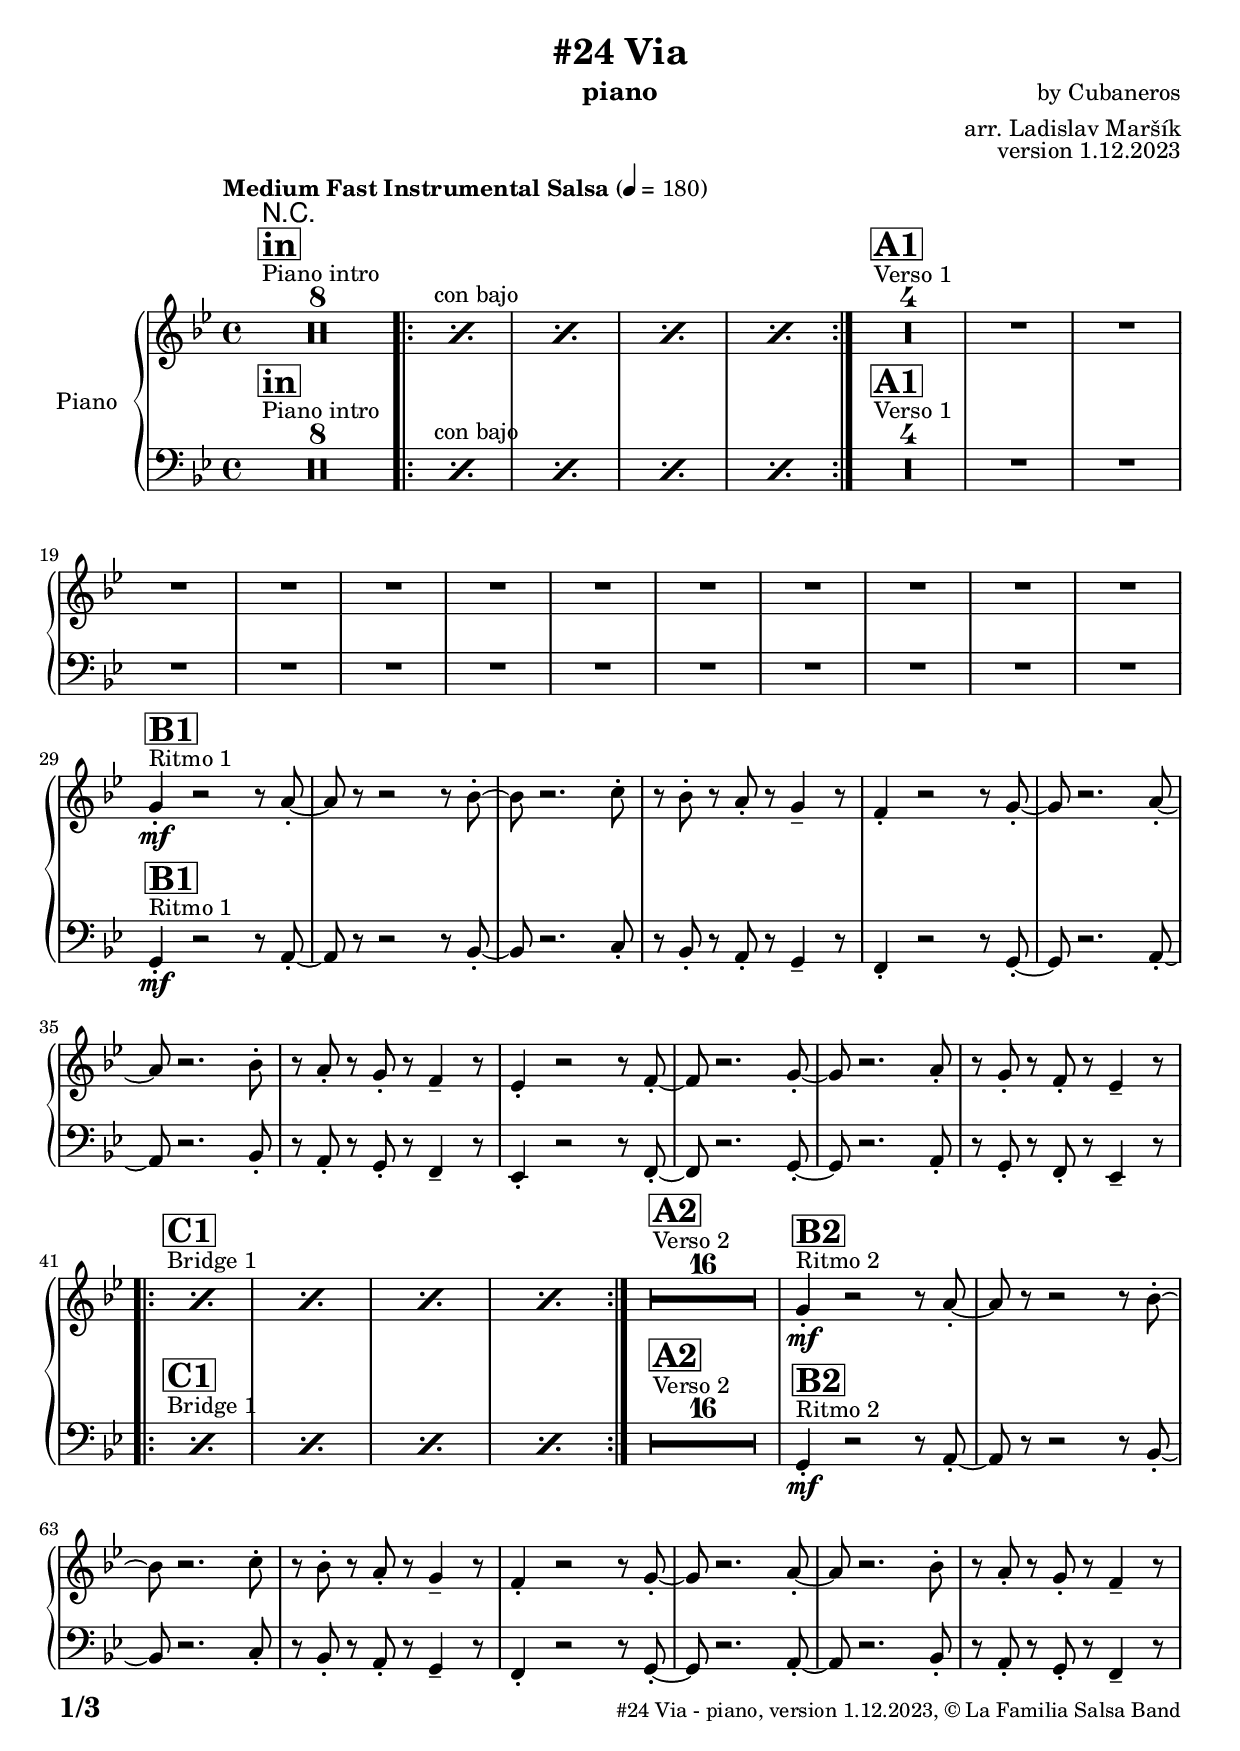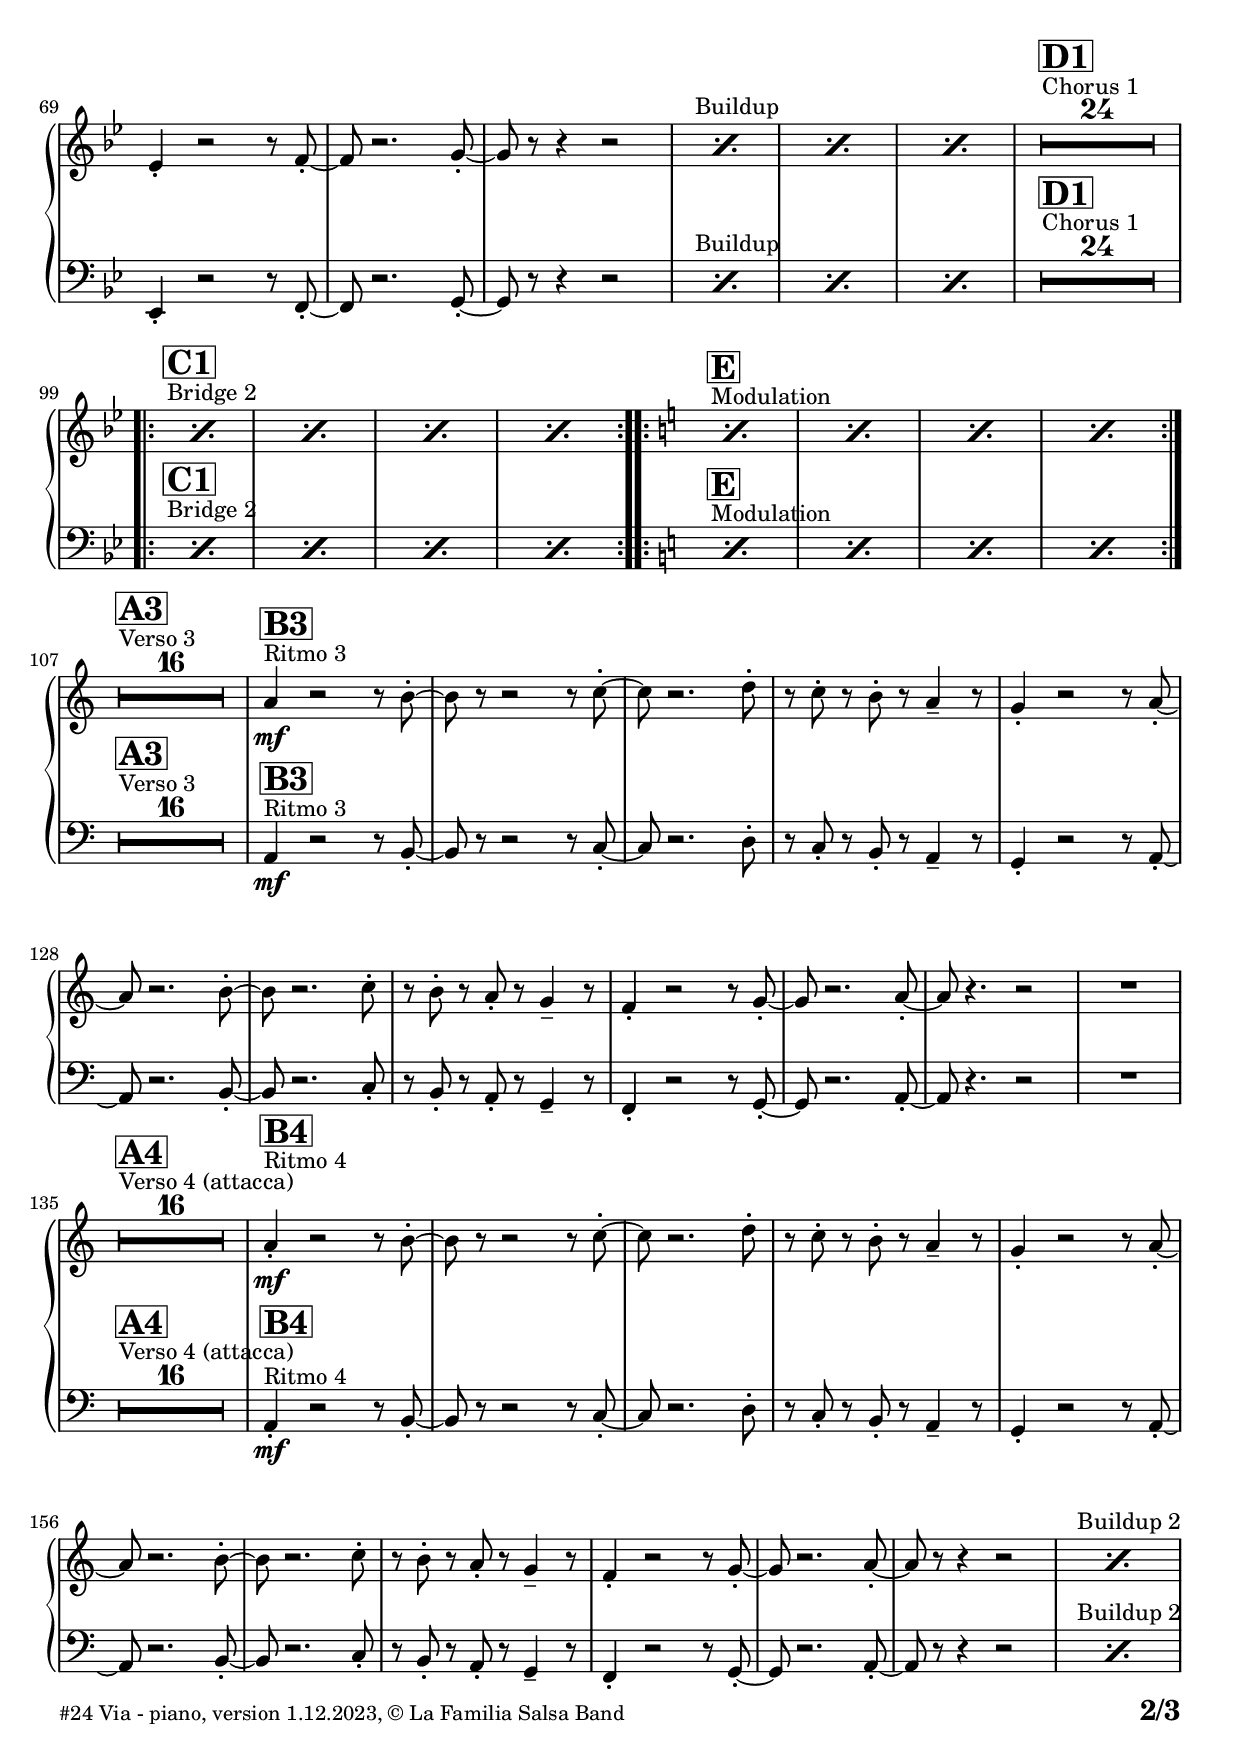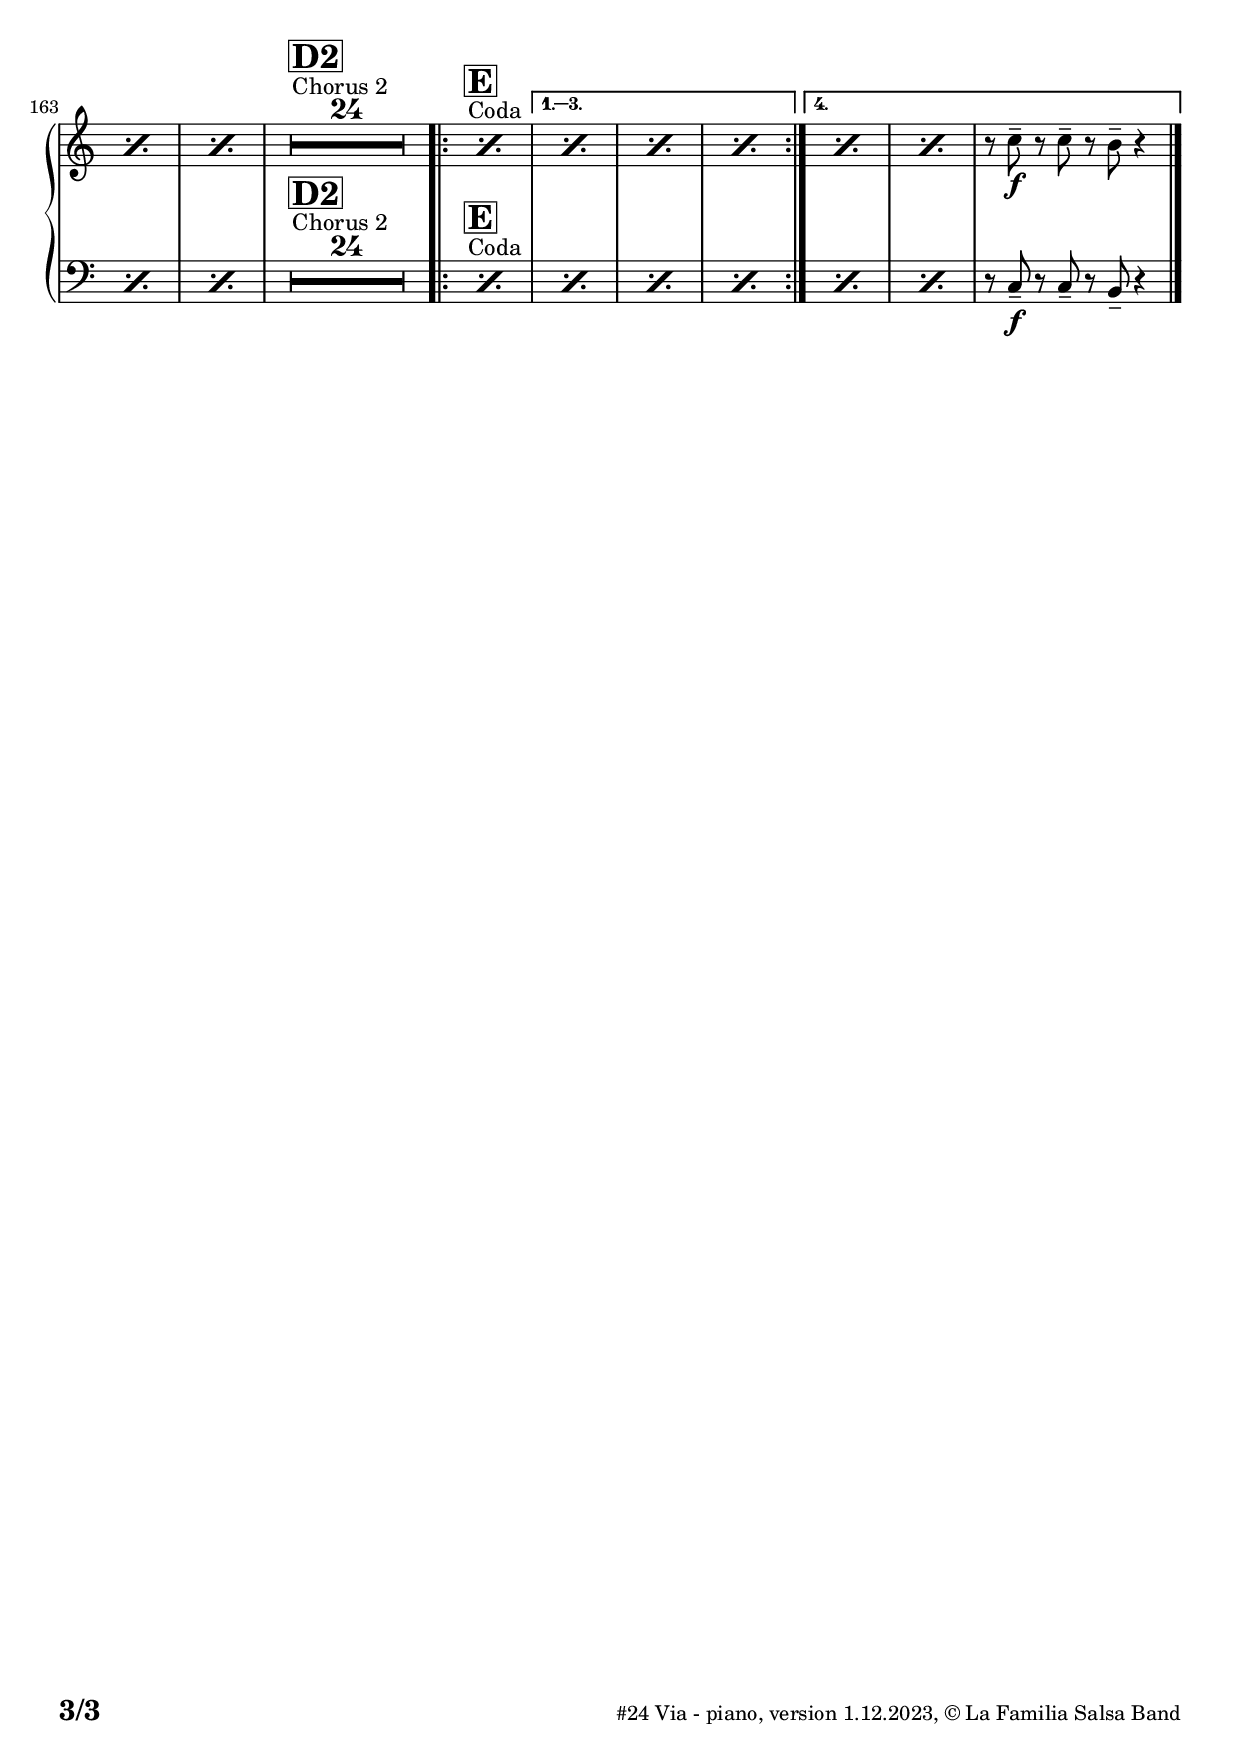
\version "2.24.0"

% Sheet revision 2022_09

\header {
  title = "#24 Via"
  instrument = "piano"
  composer = "by Cubaneros"
  arranger = "arr. Ladislav Maršík"
  opus = "version 1.12.2023"
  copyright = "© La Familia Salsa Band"
}

inst =
#(define-music-function
  (string)
  (string?)
  #{ <>^\markup \abs-fontsize #16 \bold \box #string #})

makePercent = #(define-music-function (note) (ly:music?)
                 (make-music 'PercentEvent 'length (ly:music-length note)))

#(define (test-stencil grob text)
   (let* ((orig (ly:grob-original grob))
          (siblings (ly:spanner-broken-into orig)) ; have we been split?
          (refp (ly:grob-system grob))
          (left-bound (ly:spanner-bound grob LEFT))
          (right-bound (ly:spanner-bound grob RIGHT))
          (elts-L (ly:grob-array->list (ly:grob-object left-bound 'elements)))
          (elts-R (ly:grob-array->list (ly:grob-object right-bound 'elements)))
          (break-alignment-L
           (filter
            (lambda (elt) (grob::has-interface elt 'break-alignment-interface))
            elts-L))
          (break-alignment-R
           (filter
            (lambda (elt) (grob::has-interface elt 'break-alignment-interface))
            elts-R))
          (break-alignment-L-ext (ly:grob-extent (car break-alignment-L) refp X))
          (break-alignment-R-ext (ly:grob-extent (car break-alignment-R) refp X))
          (num
           (markup text))
          (num
           (if (or (null? siblings)
                   (eq? grob (car siblings)))
               num
               (make-parenthesize-markup num)))
          (num (grob-interpret-markup grob num))
          (num-stil-ext-X (ly:stencil-extent num X))
          (num-stil-ext-Y (ly:stencil-extent num Y))
          (num (ly:stencil-aligned-to num X CENTER))
          (num
           (ly:stencil-translate-axis
            num
            (+ (interval-length break-alignment-L-ext)
               (* 0.5
                  (- (car break-alignment-R-ext)
                     (cdr break-alignment-L-ext))))
            X))
          (bracket-L
           (markup
            #:path
            0.1 ; line-thickness
            `((moveto 0.5 ,(* 0.5 (interval-length num-stil-ext-Y)))
              (lineto ,(* 0.5
                          (- (car break-alignment-R-ext)
                             (cdr break-alignment-L-ext)
                             (interval-length num-stil-ext-X)))
                      ,(* 0.5 (interval-length num-stil-ext-Y)))
              (closepath)
              (rlineto 0.0
                       ,(if (or (null? siblings) (eq? grob (car siblings)))
                            -1.0 0.0)))))
          (bracket-R
           (markup
            #:path
            0.1
            `((moveto ,(* 0.5
                          (- (car break-alignment-R-ext)
                             (cdr break-alignment-L-ext)
                             (interval-length num-stil-ext-X)))
                      ,(* 0.5 (interval-length num-stil-ext-Y)))
              (lineto 0.5
                      ,(* 0.5 (interval-length num-stil-ext-Y)))
              (closepath)
              (rlineto 0.0
                       ,(if (or (null? siblings) (eq? grob (last siblings)))
                            -1.0 0.0)))))
          (bracket-L (grob-interpret-markup grob bracket-L))
          (bracket-R (grob-interpret-markup grob bracket-R))
          (num (ly:stencil-combine-at-edge num X LEFT bracket-L 0.4))
          (num (ly:stencil-combine-at-edge num X RIGHT bracket-R 0.4)))
     num))

#(define-public (Measure_attached_spanner_engraver context)
   (let ((span '())
         (finished '())
         (event-start '())
         (event-stop '()))
     (make-engraver
      (listeners ((measure-counter-event engraver event)
                  (if (= START (ly:event-property event 'span-direction))
                      (set! event-start event)
                      (set! event-stop event))))
      ((process-music trans)
       (if (ly:stream-event? event-stop)
           (if (null? span)
               (ly:warning "You're trying to end a measure-attached spanner but you haven't started one.")
               (begin (set! finished span)
                 (ly:engraver-announce-end-grob trans finished event-start)
                 (set! span '())
                 (set! event-stop '()))))
       (if (ly:stream-event? event-start)
           (begin (set! span (ly:engraver-make-grob trans 'MeasureCounter event-start))
             (set! event-start '()))))
      ((stop-translation-timestep trans)
       (if (and (ly:spanner? span)
                (null? (ly:spanner-bound span LEFT))
                (moment<=? (ly:context-property context 'measurePosition) ZERO-MOMENT))
           (ly:spanner-set-bound! span LEFT
                                  (ly:context-property context 'currentCommandColumn)))
       (if (and (ly:spanner? finished)
                (moment<=? (ly:context-property context 'measurePosition) ZERO-MOMENT))
           (begin
            (if (null? (ly:spanner-bound finished RIGHT))
                (ly:spanner-set-bound! finished RIGHT
                                       (ly:context-property context 'currentCommandColumn)))
            (set! finished '())
            (set! event-start '())
            (set! event-stop '()))))
      ((finalize trans)
       (if (ly:spanner? finished)
           (begin
            (if (null? (ly:spanner-bound finished RIGHT))
                (set! (ly:spanner-bound finished RIGHT)
                      (ly:context-property context 'currentCommandColumn)))
            (set! finished '())))
       (if (ly:spanner? span)
           (begin
            (ly:warning "I think there's a dangling measure-attached spanner :-(")
            (ly:grob-suicide! span)
            (set! span '())))))))

\layout {
  \context {
    \Staff
    \consists #Measure_attached_spanner_engraver
    \override MeasureCounter.font-encoding = #'latin1
    \override MeasureCounter.font-size = 0
    \override MeasureCounter.outside-staff-padding = 2
    \override MeasureCounter.outside-staff-horizontal-padding = #0
  }
}

repeatBracket = #(define-music-function
                  (parser location N note)
                  (number? ly:music?)
                  #{
                    \override Staff.MeasureCounter.stencil =
                    #(lambda (grob) (test-stencil grob #{ #(string-append(number->string N) "x") #} ))
                    \startMeasureCount
                    \repeat volta #N { $note }
                    \stopMeasureCount
                  #}
                  )

upper = \new Voice \relative c'' {
  \set PianoStaff.instrumentName = \markup {
    \center-align { "Piano" }
  }
  \set Staff.midiInstrument = "piano"
  \set Staff.midiMaximumVolume = #0.7

\clef treble
  \key g \minor
  \time 4/4
  \tempo "Medium Fast Instrumental Salsa" 4 = 180

  s1*0
  ^\markup { "Piano intro" }
  \inst "in"
  R1*8

s1*0 ^\markup { "con bajo" }
\repeat volta 2 {  \repeat percent 4 { \makePercent s1 } }
  s1*0
  ^\markup { "Verso 1" }
  \inst "A1"
  R1*16 \break
  
      s1*0
  ^\markup { "Ritmo 1" }
  \inst "B1"
g4 \mf -. r2r8a8 -. ~| a8r8r2r8bes8 -. ~| bes8 r2.c8 -. | r8bes8 -. r8a8 -. r8g4 -- r8|
f4 -. r2r8g8 -. ~| g8r2.a8 -. ~| a8 r2.bes8 -. | r8a8 -. r8g8 -. r8f4 -- r8|
es4 -. r2r8f8 -. ~| f8r2.g8 -. ~| g8 r2.a8 -. | r8g8 -. r8f8 -. r8es4 -- r8| \break

   s1*0
  ^\markup { "Bridge 1" }
  \inst "C1"
\repeat volta 2 { s1*0  \repeat percent 4 { \makePercent s1 } }
  s1*0
  ^\markup { "Verso 2" }
  \inst "A2"
  R1*16 
  
      s1*0
  ^\markup { "Ritmo 2" }
  \inst "B2"
g4 \mf -. r2r8a8 -. ~| a8r8r2r8bes8 -. ~| bes8 r2.c8 -. | r8bes8 -. r8a8 -. r8g4 -- r8|
f4 -. r2r8g8 -. ~| g8r2.a8 -. ~| a8 r2.bes8 -. | r8a8 -. r8g8 -. r8f4 -- r8|
es4 -. r2r8f8 -. ~| f8r2.g8 -. ~| g8 r8r4r2|

s1*0
^\markup { "Buildup" }
\repeat percent 3 { \makePercent s1 }
 s1*0 
  ^\markup { "Chorus 1" }
  \inst "D1"
  R1*24 \break
   s1*0
  ^\markup { "Bridge 2" }
  \inst "C1"
\repeat volta 2 { s1*0  \repeat percent 4 { \makePercent s1 } }
   s1*0
  ^\markup { "Modulation" }
  \key a \minor
  \inst "E"
\repeat volta 2 { s1*0  \repeat percent 4 { \makePercent s1 } }

  
    s1*0
  ^\markup { "Verso 3" }
  \inst "A3"
  R1*16 
  s1*0
  ^\markup { "Ritmo 3" }
  \inst "B3"
a4 \mf r2r8b8 -. ~| b8r8r2r8c8 -. ~| c8 r2.d8 -. | r8c8 -. r8b8 -. r8a4 -- r8|
g4 -. r2r8a8 -. ~| a8r2.b8 -. ~| b8 r2.c8 -. | r8b8 -. r8a8 -. r8g4 -- r8|
f4 -. r2r8g8 -. ~| g8r2.a8 -. ~| a8 r4. r2 |
  R1 | \break
  s1*0 
  ^\markup { "Verso 4 (attacca)" }
  \inst "A4"
    R1*16 

     s1*0
  ^\markup { "Ritmo 4" }
  \inst "B4"
a4 \mf -. r2r8b8 -. ~| b8r8r2r8c8 -. ~| c8 r2.d8 -. | r8c8 -. r8b8 -. r8a4 -- r8|
g4 -. r2r8a8 -. ~| a8r2.b8 -. ~| b8 r2.c8 -. | r8b8 -. r8a8 -. r8g4 -- r8|
f4 -. r2r8g8 -. ~| g8r2.a8 -. ~| a8 r8 r4 r2|
s1*0
^\markup { "Buildup 2" }
\repeat percent 3 { \makePercent s1 }
s1*0 
  ^\markup { "Chorus 2" }
  \inst "D2"
  R1*24
  s1*0 
  ^\markup { "Coda" }
  \inst "E"
\repeat volta 4 {
\makePercent s1 |
                  \alternative { 
                   {
                      \makePercent s1 |
                  \makePercent s1 |
                 \makePercent s1 |
                   }
                   {
                     \makePercent s1 |
                     \makePercent s1 |
                     r8c8 \f -- r8c8 -- r8b8 -- r4|
                   }
                  }
}

  \label #'lastPage
  \bar "|."
}

lower = \new Voice \relative c {
  \set PianoStaff.instrumentName = \markup {
    \center-align { "Piano" }
  }
  \set Staff.midiInstrument = "piano"
  \set Staff.midiMaximumVolume = #0.7

\clef bass
  \key g \minor
  \time 4/4
  \tempo "Medium Fast Instrumental Salsa" 4 = 180

  s1*0
  ^\markup { "Piano intro" }
  \inst "in"
  R1*8

s1*0 ^\markup { "con bajo" }
\repeat volta 2 {  \repeat percent 4 { \makePercent s1 } }
  s1*0
  ^\markup { "Verso 1" }
  \inst "A1"
  R1*16 \break
  
      s1*0
  ^\markup { "Ritmo 1" }
  \inst "B1"
g4 \mf -. r2r8a8 -. ~| a8r8r2r8bes8 -. ~| bes8 r2.c8 -. | r8bes8 -. r8a8 -. r8g4 -- r8|
f4 -. r2r8g8 -. ~| g8r2.a8 -. ~| a8 r2.bes8 -. | r8a8 -. r8g8 -. r8f4 -- r8|
es4 -. r2r8f8 -. ~| f8r2.g8 -. ~| g8 r2.a8 -. | r8g8 -. r8f8 -. r8es4 -- r8| \break

   s1*0
  ^\markup { "Bridge 1" }
  \inst "C1"
\repeat volta 2 { s1*0  \repeat percent 4 { \makePercent s1 } }
  s1*0
  ^\markup { "Verso 2" }
  \inst "A2"
  R1*16 
  
      s1*0
  ^\markup { "Ritmo 2" }
  \inst "B2"
g4 \mf -. r2r8a8 -. ~| a8r8r2r8bes8 -. ~| bes8 r2.c8 -. | r8bes8 -. r8a8 -. r8g4 -- r8|
f4 -. r2r8g8 -. ~| g8r2.a8 -. ~| a8 r2.bes8 -. | r8a8 -. r8g8 -. r8f4 -- r8|
es4 -. r2r8f8 -. ~| f8r2.g8 -. ~| g8 r8r4r2|

s1*0
^\markup { "Buildup" }
\repeat percent 3 { \makePercent s1 }
 s1*0 
  ^\markup { "Chorus 1" }
  \inst "D1"
  R1*24 \break
   s1*0
  ^\markup { "Bridge 2" }
  \inst "C1"
\repeat volta 2 { s1*0  \repeat percent 4 { \makePercent s1 } }
   s1*0
  ^\markup { "Modulation" }
  \key a \minor
  \inst "E"
\repeat volta 2 { s1*0  \repeat percent 4 { \makePercent s1 } }

  
    s1*0
  ^\markup { "Verso 3" }
  \inst "A3"
  R1*16 
  s1*0
  ^\markup { "Ritmo 3" }
  \inst "B3"
a4 \mf r2r8b8 -. ~| b8r8r2r8c8 -. ~| c8 r2.d8 -. | r8c8 -. r8b8 -. r8a4 -- r8|
g4 -. r2r8a8 -. ~| a8r2.b8 -. ~| b8 r2.c8 -. | r8b8 -. r8a8 -. r8g4 -- r8|
f4 -. r2r8g8 -. ~| g8r2.a8 -. ~| a8 r4. r2 |
  R1 | \break
  s1*0 
  ^\markup { "Verso 4 (attacca)" }
  \inst "A4"
    R1*16 

     s1*0
  ^\markup { "Ritmo 4" }
  \inst "B4"
a4 \mf -. r2r8b8 -. ~| b8r8r2r8c8 -. ~| c8 r2.d8 -. | r8c8 -. r8b8 -. r8a4 -- r8|
g4 -. r2r8a8 -. ~| a8r2.b8 -. ~| b8 r2.c8 -. | r8b8 -. r8a8 -. r8g4 -- r8|
f4 -. r2r8g8 -. ~| g8r2.a8 -. ~| a8 r8 r4 r2|
s1*0
^\markup { "Buildup 2" }
\repeat percent 3 { \makePercent s1 }
s1*0 
  ^\markup { "Chorus 2" }
  \inst "D2"
  R1*24
  s1*0 
  ^\markup { "Coda" }
  \inst "E"
\repeat volta 4 {
\makePercent s1 |
                  \alternative { 
                   {
                      \makePercent s1 |
                  \makePercent s1 |
                 \makePercent s1 |
                   }
                   {
                     \makePercent s1 |
                     \makePercent s1 |
                     r8c8 \f -- r8c8 -- r8b8 -- r4|
                   }
                  }
}

  \label #'lastPage
  \bar "|."
}

Chords = \chords {
  R1*16

}

\score {
  <<
    \Chords
    \compressMMRests \new PianoStaff \with {
      \consists "Volta_engraver"
    }
    {
      <<
        \new Staff = "upper" \upper
        \new Staff = "lower" \lower
      >>
    }
  >>
  \layout {
    \context {
      \Score
      \remove "Volta_engraver"
    }
  }
}

\paper {
  system-system-spacing =
  #'((basic-distance . 15)
     (minimum-distance . 10)
     (padding . 1)
     (stretchability . 60))
  between-system-padding = #2
  bottom-margin = 5\mm

  print-page-number = ##t
  print-first-page-number = ##t
  oddHeaderMarkup = \markup \fill-line { " " }
  evenHeaderMarkup = \markup \fill-line { " " }
  oddFooterMarkup = \markup {
    \fill-line {
      \bold \fontsize #2
      \concat { \fromproperty #'page:page-number-string "/" \page-ref #'lastPage "0" "?" }

      \fontsize #-1
      \concat { \fromproperty #'header:title " - " \fromproperty #'header:instrument ", " \fromproperty #'header:opus ", " \fromproperty #'header:copyright }
    }
  }
  evenFooterMarkup = \markup {
    \fill-line {
      \fontsize #-1
      \concat { \fromproperty #'header:title " - " \fromproperty #'header:instrument ", " \fromproperty #'header:opus ", " \fromproperty #'header:copyright }

      \bold \fontsize #2
      \concat { \fromproperty #'page:page-number-string "/" \page-ref #'lastPage "0" "?" }
    }
  }
}